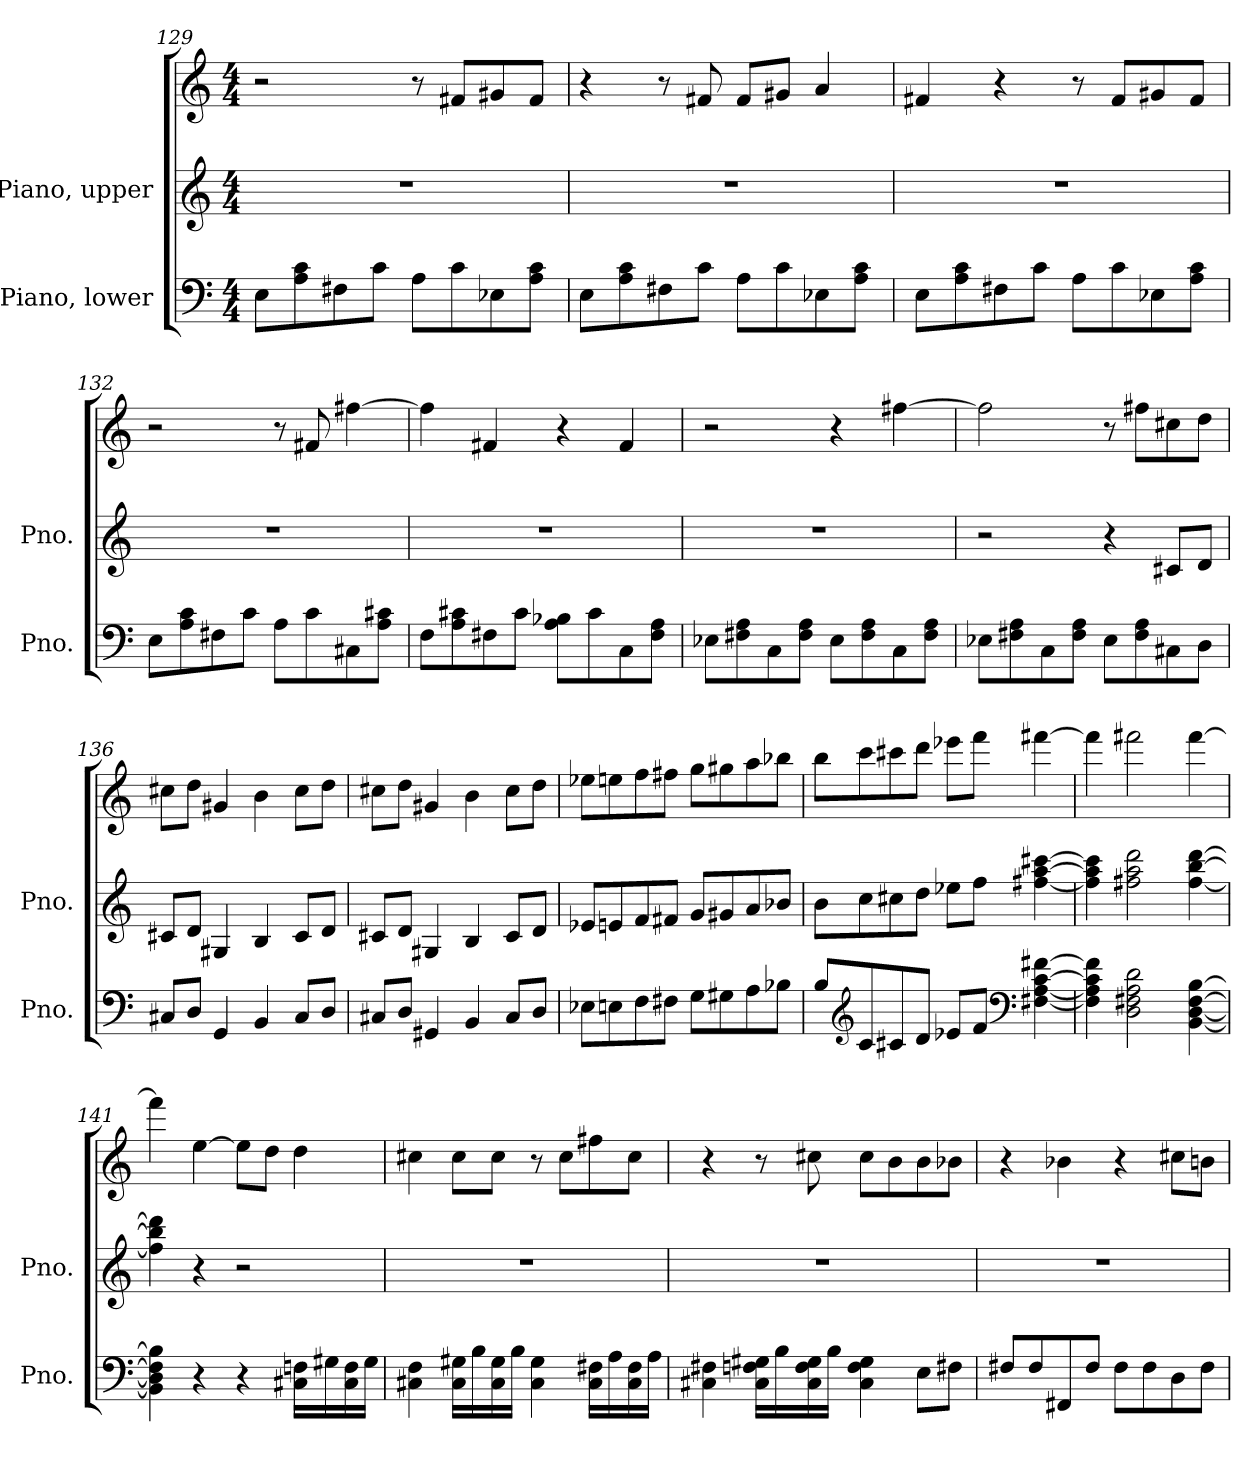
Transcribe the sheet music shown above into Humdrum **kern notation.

**kern	**kern	**kern
*part2	*part1	*part1
*staff3	*staff2	*staff1
*I"Piano, lower	*I"Piano, upper	*
*I'Pno.	*I'Pno.	*
*clefF4	*clefG2	*clefG2
*k[]	*k[]	*k[]
*M4/4	*M4/4	*M4/4
=129	=129	=129
8E\L	1r	2r
8A\ 8c\	.	.
8F#X\	.	.
8c\J	.	.
8A\L	.	8r
8c\	.	8f#X/L
8E-X\	.	8g#X/
8A\ 8c\J	.	8f#/J
!!LO:PB:g=z
=130	=130	=130
8E\L	1r	4r
8A\ 8c\	.	.
8F#X\	.	8r
8c\J	.	8f#X/
8A\L	.	8f#/L
8c\	.	8g#X/J
8E-X\	.	4a/
8A\ 8c\J	.	.
=131	=131	=131
8E\L	1r	4f#X/
8A\ 8c\	.	.
8F#X\	.	4r
8c\J	.	.
8A\L	.	8r
8c\	.	8f#/L
8E-X\	.	8g#X/
8A\ 8c\J	.	8f#/J
=132	=132	=132
8E\L	1r	2r
8A\ 8c\	.	.
8F#X\	.	.
8c\J	.	.
8A\L	.	8r
8c\	.	8f#X/
8C#X\	.	[4ff#X\
8A\ 8c#X\J	.	.
!!LO:LB:g=z
=133	=133	=133
8F\L	1r	4ff#\]
8A\ 8c#X\	.	.
8F#X\	.	4f#X/
8c#\J	.	.
8A\ 8B-X\L	.	4r
8c#\	.	.
8C\	.	4f#/
8F#\ 8A\J	.	.
=134	=134	=134
8E-X\L	1r	2r
8F#X\ 8A\	.	.
8C\	.	.
8F#\ 8A\J	.	.
8E-\L	.	4r
8F#\ 8A\	.	.
8C\	.	[4ff#X\
8F#\ 8A\J	.	.
=135	=135	=135
8E-X\L	2r	2ff#\]
8F#X\ 8A\	.	.
8C\	.	.
8F#\ 8A\J	.	.
8E-\L	4r	8r
8F#\ 8A\	.	8ff#X\L
8C#X\	8c#X/L	8cc#X\
8D\J	8d/J	8dd\J
=136	=136	=136
8C#X/L	8c#X/L	8cc#X\L
8D/J	8d/J	8dd\J
4GG/	4G#X/	4g#X/
4BB/	4B/	4b\
8C#/L	8c#/L	8cc#\L
8D/J	8d/J	8dd\J
!!LO:LB:g=z
=137	=137	=137
8C#X/L	8c#X/L	8cc#X\L
8D/J	8d/J	8dd\J
4GG#X/	4G#X/	4g#X/
4BB/	4B/	4b\
8C#/L	8c#/L	8cc#\L
8D/J	8d/J	8dd\J
=138	=138	=138
8E-X\L	8e-X/L	8ee-X\L
8En\	8en/	8een\
8F\	8f/	8ff\
8F#X\J	8f#X/J	8ff#X\J
8G\L	8g/L	8gg\L
8G#X\	8g#X/	8gg#X\
8A\	8a/	8aa\
8B-X\J	8b-X/J	8bb-X\J
=139	=139	=139
8B/L	8b\L	8bb\L
*clefG2	*	*
8c/	8cc\	8ccc\
8c#X/	8cc#X\	8ccc#X\
8d/J	8dd\J	8ddd\J
8e-X/L	8ee-X\L	8eee-X\L
8f/J	8ff\J	8fff\J
*clefF4	*	*
[4F#X\ [4A\ [4c#\ [4f#X\	[4ff#X\ [4aa\ [4ccc#X\	[4fff#X\
=140	=140	=140
4F#\] 4A\] 4c#\] 4f#\]	4ff#\] 4aa\] 4ccc#\]	4fff#\]
2D\ 2F#X\ 2A\ 2d\	2ff#X\ 2aa\ 2ddd\	2fff#X\
[4BB\ [4D\ [4F#\ [4B\	[4ff#\ [4bb\ [4ddd\	[4fff#\
!!LO:LB:g=z
=141	=141	=141
4BB\] 4D\] 4F#\] 4B\]	4ff#\] 4bb\] 4ddd\]	4fff#\]
4r	4r	[4ee\
4r	2r	8ee\L]
.	.	8dd\J
16C#X\ 16Fn\LL	.	4dd\
16G#X\	.	.
16C#\ 16F\	.	.
16G#\JJ	.	.
=142	=142	=142
4C#X\ 4F\	1r	4cc#X\
16C#\ 16G#X\LL	.	8cc#\L
16B\	.	.
16C#\ 16G#\	.	8cc#\J
16B\JJ	.	.
4C#\ 4G#\	.	8r
.	.	8cc#\L
16C#\ 16F#X\LL	.	8ff#X\
16A\	.	.
16C#\ 16F#\	.	8cc#\J
16A\JJ	.	.
=143	=143	=143
4C#X\ 4F#X\	1r	4r
16C#\ 16Fn\ 16G#X\LL	.	8r
16B\	.	.
16C#\ 16F\ 16G#\	.	8cc#X\
16B\JJ	.	.
4C#\ 4F\ 4G#\	.	8cc#\L
.	.	8b\
8E\L	.	8b\
8F#X\J	.	8b-X\J
!!LO:PB:g=z
=144	=144	=144
8F#X/L	1r	4r
8F#/	.	.
8FF#X/	.	4b-X\
8F#/J	.	.
8F#\L	.	4r
8F#\	.	.
8D\	.	8cc#X\L
8F#\J	.	8bn\J
=	=	=
*-	*-	*-
